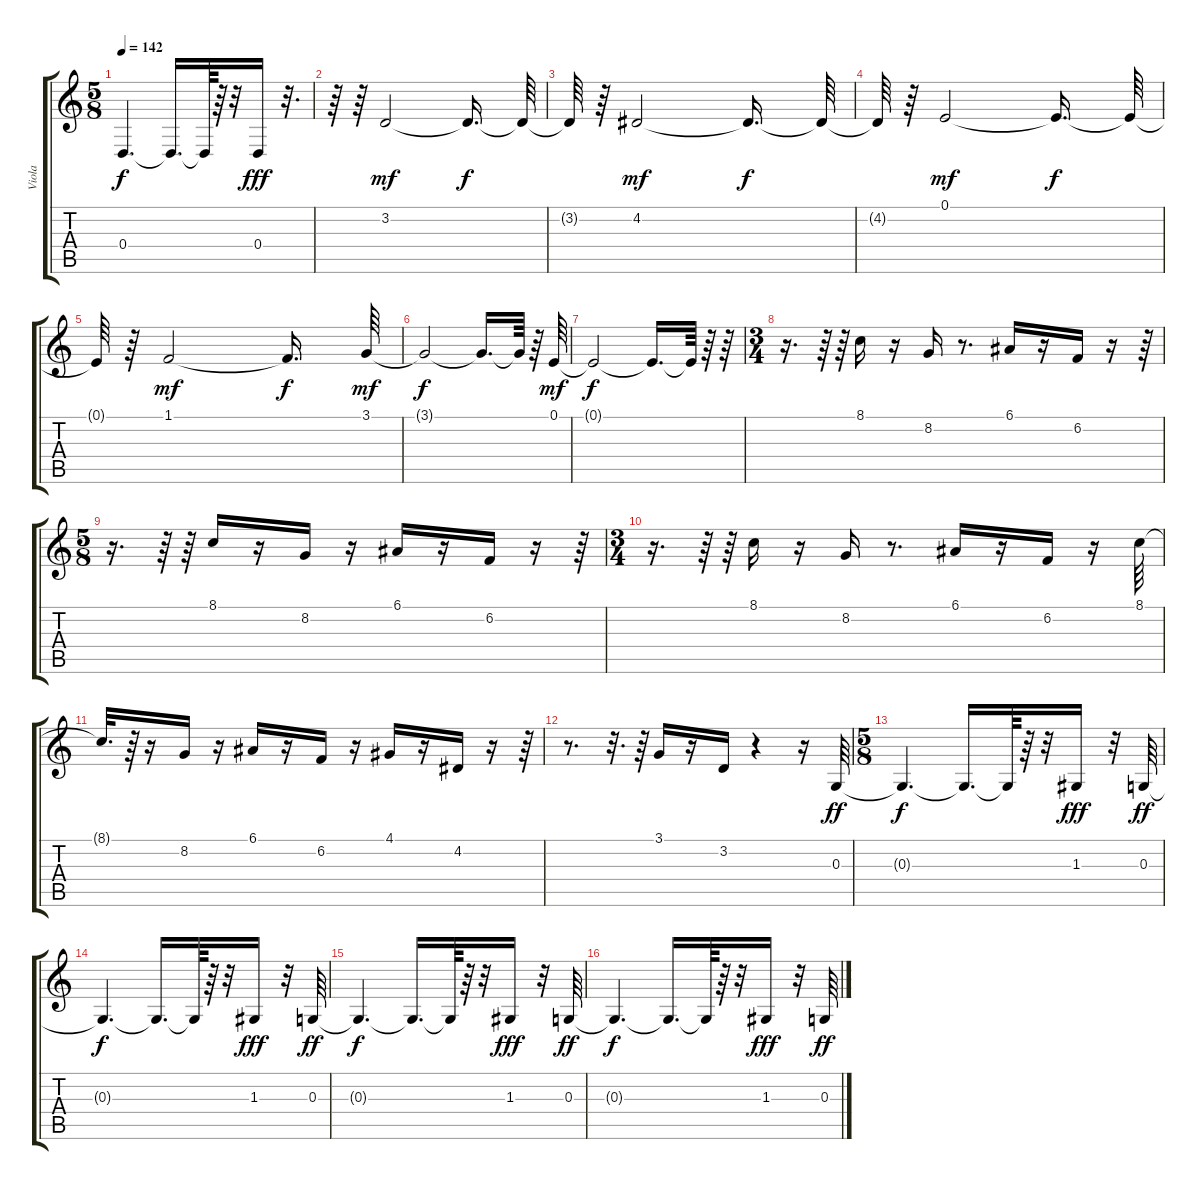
\track ("Viola                               " "Viola     ") {instrument viola}
\staff {score tabs}
\tuning (E4 B3 G3 D3 A2 E2) {hide}
\ts (5 8)
\tempo 142
\clef g2
\ks c
0.4{t}.4{d dy f} 0.4{t}.16{d} 0.4{t}.64 r.64 r.32 0.4.16{dy fff} r.32{d} |
r.64 r.64 3.2.2{dy mf} 3.2{t}.16{d dy f} 3.2{t}.64 |
3.2{t}.64 r.64 4.2.2{dy mf} 4.2{t}.16{d dy f} 4.2{t}.64 |
4.2{t}.64 r.64 0.1.2{dy mf} 0.1{t}.16{d dy f} 0.1{t}.64 |
0.1{t}.64 r.64 1.1.2{dy mf} 1.1{t}.16{d dy f} 3.1.64{dy mf} |
3.1{t}.2{dy f} 3.1{t}.16{d} 3.1{t}.64 r.64 0.1.64{dy mf} |
0.1{t}.2{dy f} 0.1{t}.16{d} 0.1{t}.64 r.64 r.64 |
\ts (3 4)
r.16{d} r.64 r.64 8.1.16 r.16 8.2.16 r.8{d} 6.1.16 r.16 6.2.16 r.16 r.64 |
\ts (5 8)
r.16{d} r.64 r.64 8.1.16 r.16 8.2.16 r.16 6.1.16 r.16 6.2.16 r.16 r.64 |
\ts (3 4)
r.16{d} r.64 r.64 8.1.16 r.16 8.2.16 r.8{d} 6.1.16 r.16 6.2.16 r.16 8.1.64 |
8.1{t}.32{d} r.64 r.16 8.2.16 r.16 6.1.16 r.16 6.2.16 r.16 4.1.16 r.16 4.2.16 r.16 r.64 |
r.8{d} r.32{d} r.64 3.1.16 r.16 3.2.16 r.4 r.16 0.3.64{dy ff} |
\ts (5 8)
0.3{t}.4{d dy f} 0.3{t}.16{d} 0.3{t}.64 r.64 r.32 1.3.16{dy fff} r.32 0.3.64{dy ff} |
0.3{t}.4{d dy f} 0.3{t}.16{d} 0.3{t}.64 r.64 r.32 1.3.16{dy fff} r.32 0.3.64{dy ff} |
0.3{t}.4{d dy f} 0.3{t}.16{d} 0.3{t}.64 r.64 r.32 1.3.16{dy fff} r.32 0.3.64{dy ff} |
0.3{t}.4{d dy f} 0.3{t}.16{d} 0.3{t}.64 r.64 r.32 1.3.16{dy fff} r.32 0.3.64{dy ff}
